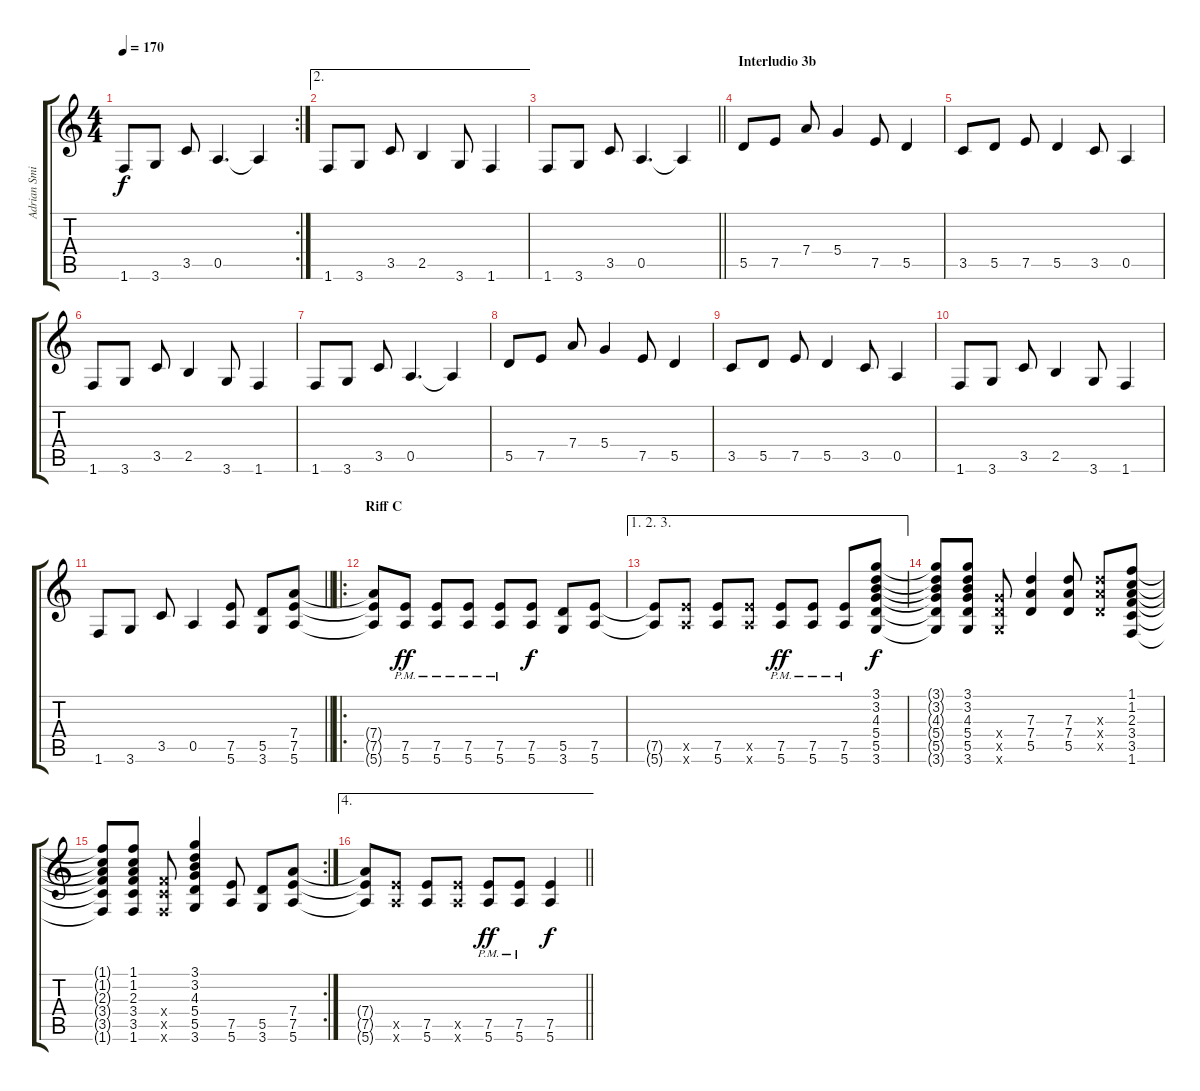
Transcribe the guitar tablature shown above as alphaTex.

\track ("Adrian Smith" "Adrian Smi") {instrument distortionguitar}
\staff {score tabs}
\tuning (E4 B3 G3 D3 A2 E2) {hide}
\rc 2
\ts (4 4)
\tempo 170
\clef g2
\ks c
1.6.8{dy f} 3.6.8 3.5.8 0.5.4{d} 0.5{t}.4 |
\ae 2
1.6.8 3.6.8 3.5.8 2.5.4 3.6.8 1.6.4 |
\barLineRight lightlight
1.6.8 3.6.8 3.5.8 0.5.4{d} 0.5{t}.4 |
\section ("" "Interludio 3b")
5.5.8 7.5.8 7.4.8 5.4.4 7.5.8 5.5.4 |
3.5.8 5.5.8 7.5.8 5.5.4 3.5.8 0.5.4 |
1.6.8 3.6.8 3.5.8 2.5.4 3.6.8 1.6.4 |
1.6.8 3.6.8 3.5.8 0.5.4{d} 0.5{t}.4 |
5.5.8 7.5.8 7.4.8 5.4.4 7.5.8 5.5.4 |
3.5.8 5.5.8 7.5.8 5.5.4 3.5.8 0.5.4 |
1.6.8 3.6.8 3.5.8 2.5.4 3.6.8 1.6.4 |
\barLineRight lightlight
1.6.8 3.6.8 3.5.8 0.5.4 (7.5 5.6).8 (5.5 3.6).8 (7.4 7.5 5.6).8 |
\ro
\section ("" "Riff C")
(7.4{t} 7.5{t} 5.6{t}).8 (7.5{pm} 5.6{pm}).8{dy ff} (7.5{pm} 5.6{pm}).8 (7.5{pm} 5.6{pm}).8 (7.5{pm} 5.6{pm}).8 (7.5 5.6).8{dy f} (5.5 3.6).8 (7.5 5.6).8 |
\ae (1 2 3)
(7.5{t} 5.6{t}).8 (7.5{x} 5.6{x}).8 (7.5 5.6).8 (7.5{x} 5.6{x}).8 (7.5{pm} 5.6{pm}).8{dy ff} (7.5{pm} 5.6{pm}).8 (7.5{pm} 5.6{pm}).8 (3.1 3.2 4.3 5.4 5.5 3.6).8{dy f} |
(3.1{t} 3.2{t} 4.3{t} 5.4{t} 5.5{t} 3.6{t}).8 (3.1 3.2 4.3 5.4 5.5 3.6).8 (5.4{x} 5.5{x} 3.6{x}).8 (7.3 7.4 5.5).4 (7.3 7.4 5.5).8 (7.3{x} 7.4{x} 5.5{x}).8 (1.1 1.2 2.3 3.4 3.5 1.6).8 |
\rc 2
(1.1{t} 1.2{t} 2.3{t} 3.4{t} 3.5{t} 1.6{t}).8 (1.1 1.2 2.3 3.4 3.5 1.6).8 (3.4{x} 3.5{x} 1.6{x}).8 (3.1 3.2 4.3 5.4 5.5 3.6).4 (7.5 5.6).8 (5.5 3.6).8 (7.4 7.5 5.6).8 |
\ae 4
\barLineRight lightlight
(7.4{t} 7.5{t} 5.6{t}).8 (7.5{x} 5.6{x}).8 (7.5 5.6).8 (7.5{x} 5.6{x}).8 (7.5{pm} 5.6{pm}).8{dy ff} (7.5{pm} 5.6{pm}).8 (7.5 5.6).4{dy f}
